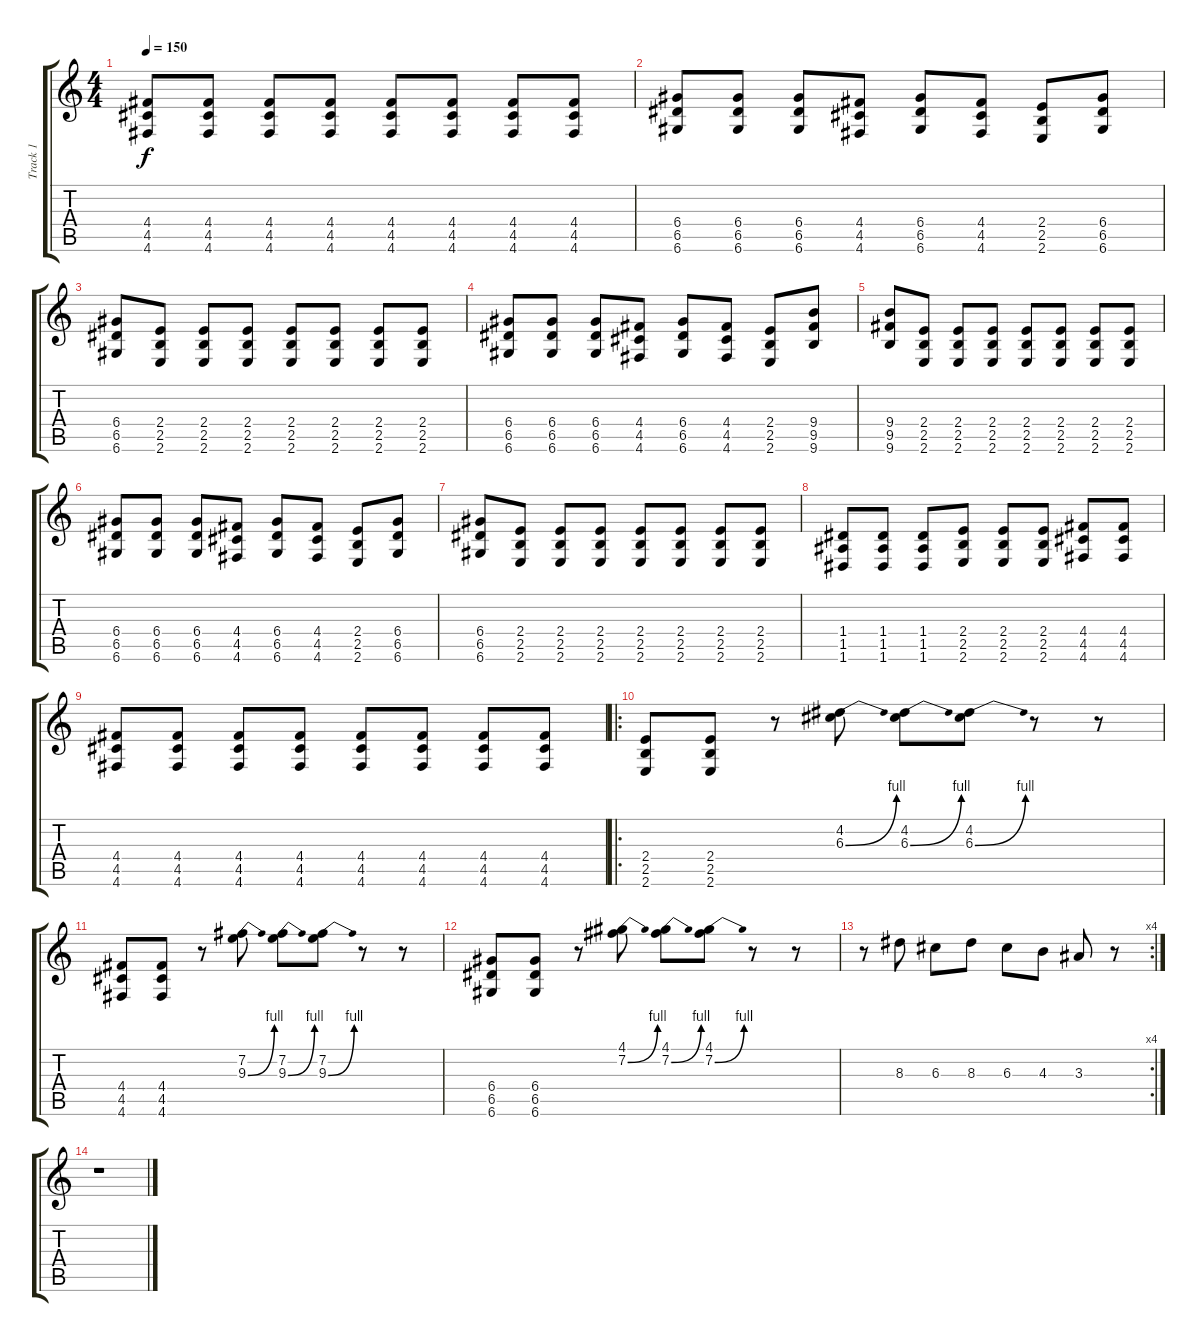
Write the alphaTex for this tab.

\track ("Track 1" "Track 1") {instrument electricguitarclean}
\staff {score tabs}
\tuning (E4 B3 G3 D3 A2 D2) {hide}
\ts (4 4)
\tempo 150
\clef g2
\ks c
(4.4 4.5 4.6).8{dy f} (4.4 4.5 4.6).8 (4.4 4.5 4.6).8 (4.4 4.5 4.6).8 (4.4 4.5 4.6).8 (4.4 4.5 4.6).8 (4.4 4.5 4.6).8 (4.4 4.5 4.6).8 |
(6.4 6.5 6.6).8 (6.4 6.5 6.6).8 (6.4 6.5 6.6).8 (4.4 4.5 4.6).8 (6.4 6.5 6.6).8 (4.4 4.5 4.6).8 (2.4 2.5 2.6).8 (6.4 6.5 6.6).8 |
(6.4 6.5 6.6).8 (2.4 2.5 2.6).8 (2.4 2.5 2.6).8 (2.4 2.5 2.6).8 (2.4 2.5 2.6).8 (2.4 2.5 2.6).8 (2.4 2.5 2.6).8 (2.4 2.5 2.6).8 |
(6.4 6.5 6.6).8 (6.4 6.5 6.6).8 (6.4 6.5 6.6).8 (4.4 4.5 4.6).8 (6.4 6.5 6.6).8 (4.4 4.5 4.6).8 (2.4 2.5 2.6).8 (9.4 9.5 9.6).8 |
(9.4 9.5 9.6).8 (2.4 2.5 2.6).8 (2.4 2.5 2.6).8 (2.4 2.5 2.6).8 (2.4 2.5 2.6).8 (2.4 2.5 2.6).8 (2.4 2.5 2.6).8 (2.4 2.5 2.6).8 |
(6.4 6.5 6.6).8 (6.4 6.5 6.6).8 (6.4 6.5 6.6).8 (4.4 4.5 4.6).8 (6.4 6.5 6.6).8 (4.4 4.5 4.6).8 (2.4 2.5 2.6).8 (6.4 6.5 6.6).8 |
(6.4 6.5 6.6).8 (2.4 2.5 2.6).8 (2.4 2.5 2.6).8 (2.4 2.5 2.6).8 (2.4 2.5 2.6).8 (2.4 2.5 2.6).8 (2.4 2.5 2.6).8 (2.4 2.5 2.6).8 |
(1.4 1.5 1.6).8 (1.4 1.5 1.6).8 (1.4 1.5 1.6).8 (2.4 2.5 2.6).8 (2.4 2.5 2.6).8 (2.4 2.5 2.6).8 (4.4 4.5 4.6).8 (4.4 4.5 4.6).8 |
(4.4 4.5 4.6).8 (4.4 4.5 4.6).8 (4.4 4.5 4.6).8 (4.4 4.5 4.6).8 (4.4 4.5 4.6).8 (4.4 4.5 4.6).8 (4.4 4.5 4.6).8 (4.4 4.5 4.6).8 |
\ro
(2.4 2.5 2.6).8 (2.4 2.5 2.6).8 r.8 (4.2 6.3{be (bend 0 0 60 4)}).8 (4.2 6.3{be (bend 0 0 60 4)}).8 (4.2 6.3{be (bend 0 0 60 4)}).8 r.8 r.8 |
(4.4 4.5 4.6).8 (4.4 4.5 4.6).8 r.8 (7.2 9.3{be (bend 0 0 60 4)}).8 (7.2 9.3{be (bend 0 0 60 4)}).8 (7.2 9.3{be (bend 0 0 60 4)}).8 r.8 r.8 |
(6.4 6.5 6.6).8 (6.4 6.5 6.6).8 r.8 (4.1 7.2{be (bend 0 0 60 4)}).8 (4.1 7.2{be (bend 0 0 60 4)}).8 (4.1 7.2{be (bend 0 0 60 4)}).8 r.8 r.8 |
\rc 4
r.8 8.3.8 6.3.8 8.3.8 6.3.8 4.3.8 3.3.8 r.8 |
r.1
